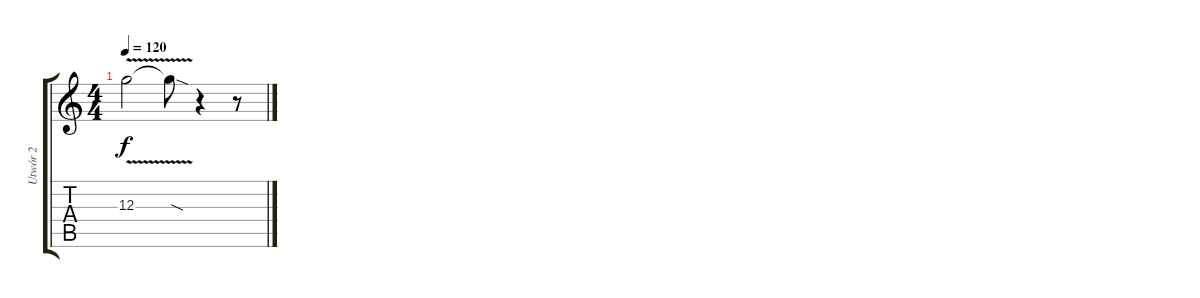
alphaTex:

\track ("Utwór 2" "Utwór 2") {instrument distortionguitar}
\staff {score tabs}
\tuning (E4 B3 G3 D3 A2 E2) {hide}
\ts (4 4)
\tempo 120
\clef g2
\ks c
12.3{v}.2{dy f} 12.3{sod t}.8 r.4 r.8
